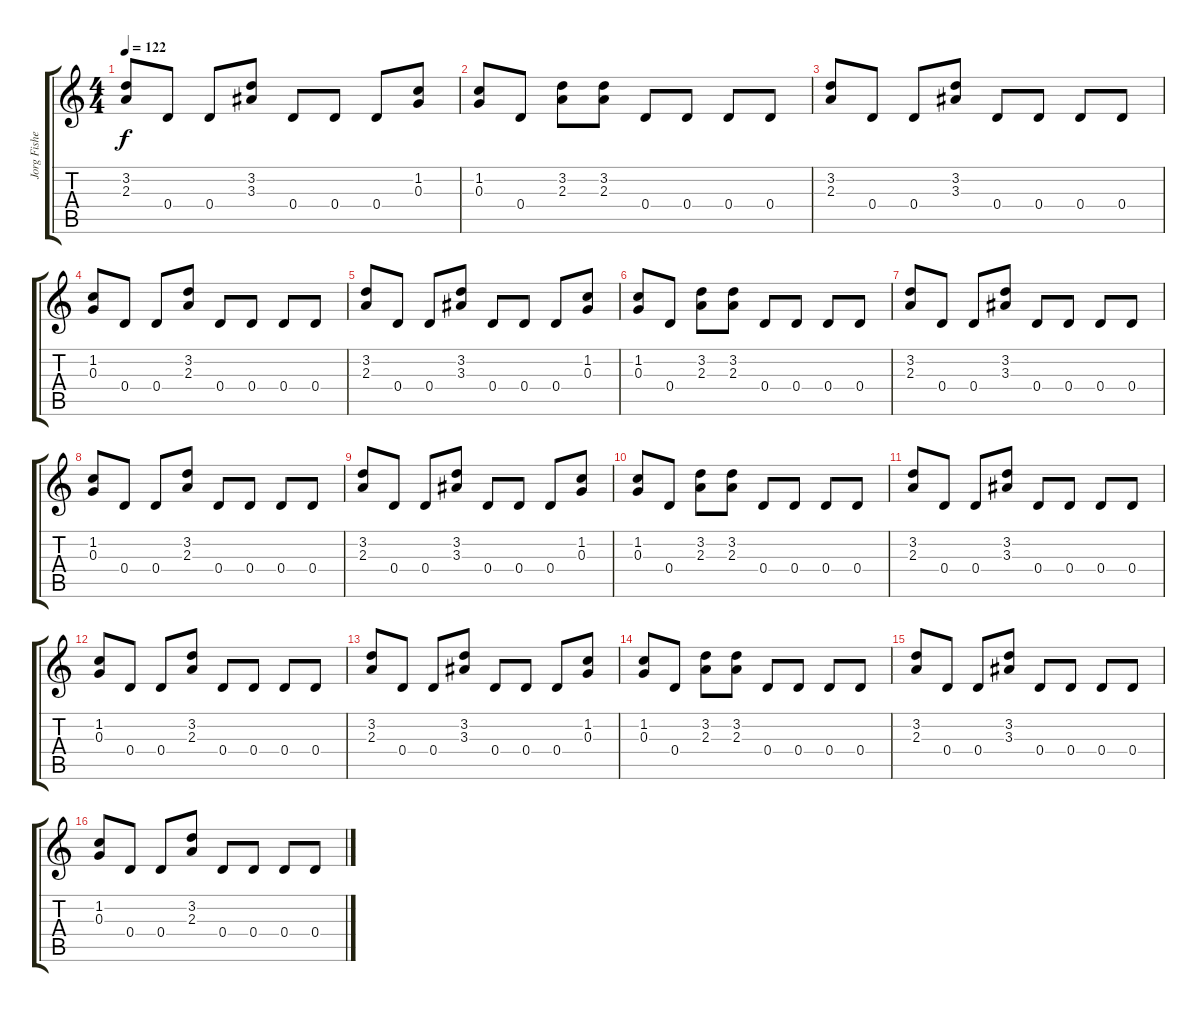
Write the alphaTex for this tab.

\track ("Jorg Fisher" "Jorg Fishe") {instrument distortionguitar}
\staff {score tabs}
\tuning (E4 B3 G3 D3 A2 E2) {hide}
\ts (4 4)
\tempo 122
\clef g2
\ks c
(3.2 2.3).8{dy f} 0.4.8 0.4.8 (3.2 3.3).8 0.4.8 0.4.8 0.4.8 (1.2 0.3).8 |
(1.2 0.3).8 0.4.8 (3.2 2.3).8 (3.2 2.3).8 0.4.8 0.4.8 0.4.8 0.4.8 |
(3.2 2.3).8 0.4.8 0.4.8 (3.2 3.3).8 0.4.8 0.4.8 0.4.8 0.4.8 |
(1.2 0.3).8 0.4.8 0.4.8 (3.2 2.3).8 0.4.8 0.4.8 0.4.8 0.4.8 |
(3.2 2.3).8 0.4.8 0.4.8 (3.2 3.3).8 0.4.8 0.4.8 0.4.8 (1.2 0.3).8 |
(1.2 0.3).8 0.4.8 (3.2 2.3).8 (3.2 2.3).8 0.4.8 0.4.8 0.4.8 0.4.8 |
(3.2 2.3).8 0.4.8 0.4.8 (3.2 3.3).8 0.4.8 0.4.8 0.4.8 0.4.8 |
(1.2 0.3).8 0.4.8 0.4.8 (3.2 2.3).8 0.4.8 0.4.8 0.4.8 0.4.8 |
(3.2 2.3).8 0.4.8 0.4.8 (3.2 3.3).8 0.4.8 0.4.8 0.4.8 (1.2 0.3).8 |
(1.2 0.3).8 0.4.8 (3.2 2.3).8 (3.2 2.3).8 0.4.8 0.4.8 0.4.8 0.4.8 |
(3.2 2.3).8 0.4.8 0.4.8 (3.2 3.3).8 0.4.8 0.4.8 0.4.8 0.4.8 |
(1.2 0.3).8 0.4.8 0.4.8 (3.2 2.3).8 0.4.8 0.4.8 0.4.8 0.4.8 |
(3.2 2.3).8 0.4.8 0.4.8 (3.2 3.3).8 0.4.8 0.4.8 0.4.8 (1.2 0.3).8 |
(1.2 0.3).8 0.4.8 (3.2 2.3).8 (3.2 2.3).8 0.4.8 0.4.8 0.4.8 0.4.8 |
(3.2 2.3).8 0.4.8 0.4.8 (3.2 3.3).8 0.4.8 0.4.8 0.4.8 0.4.8 |
(1.2 0.3).8 0.4.8 0.4.8 (3.2 2.3).8 0.4.8 0.4.8 0.4.8 0.4.8
